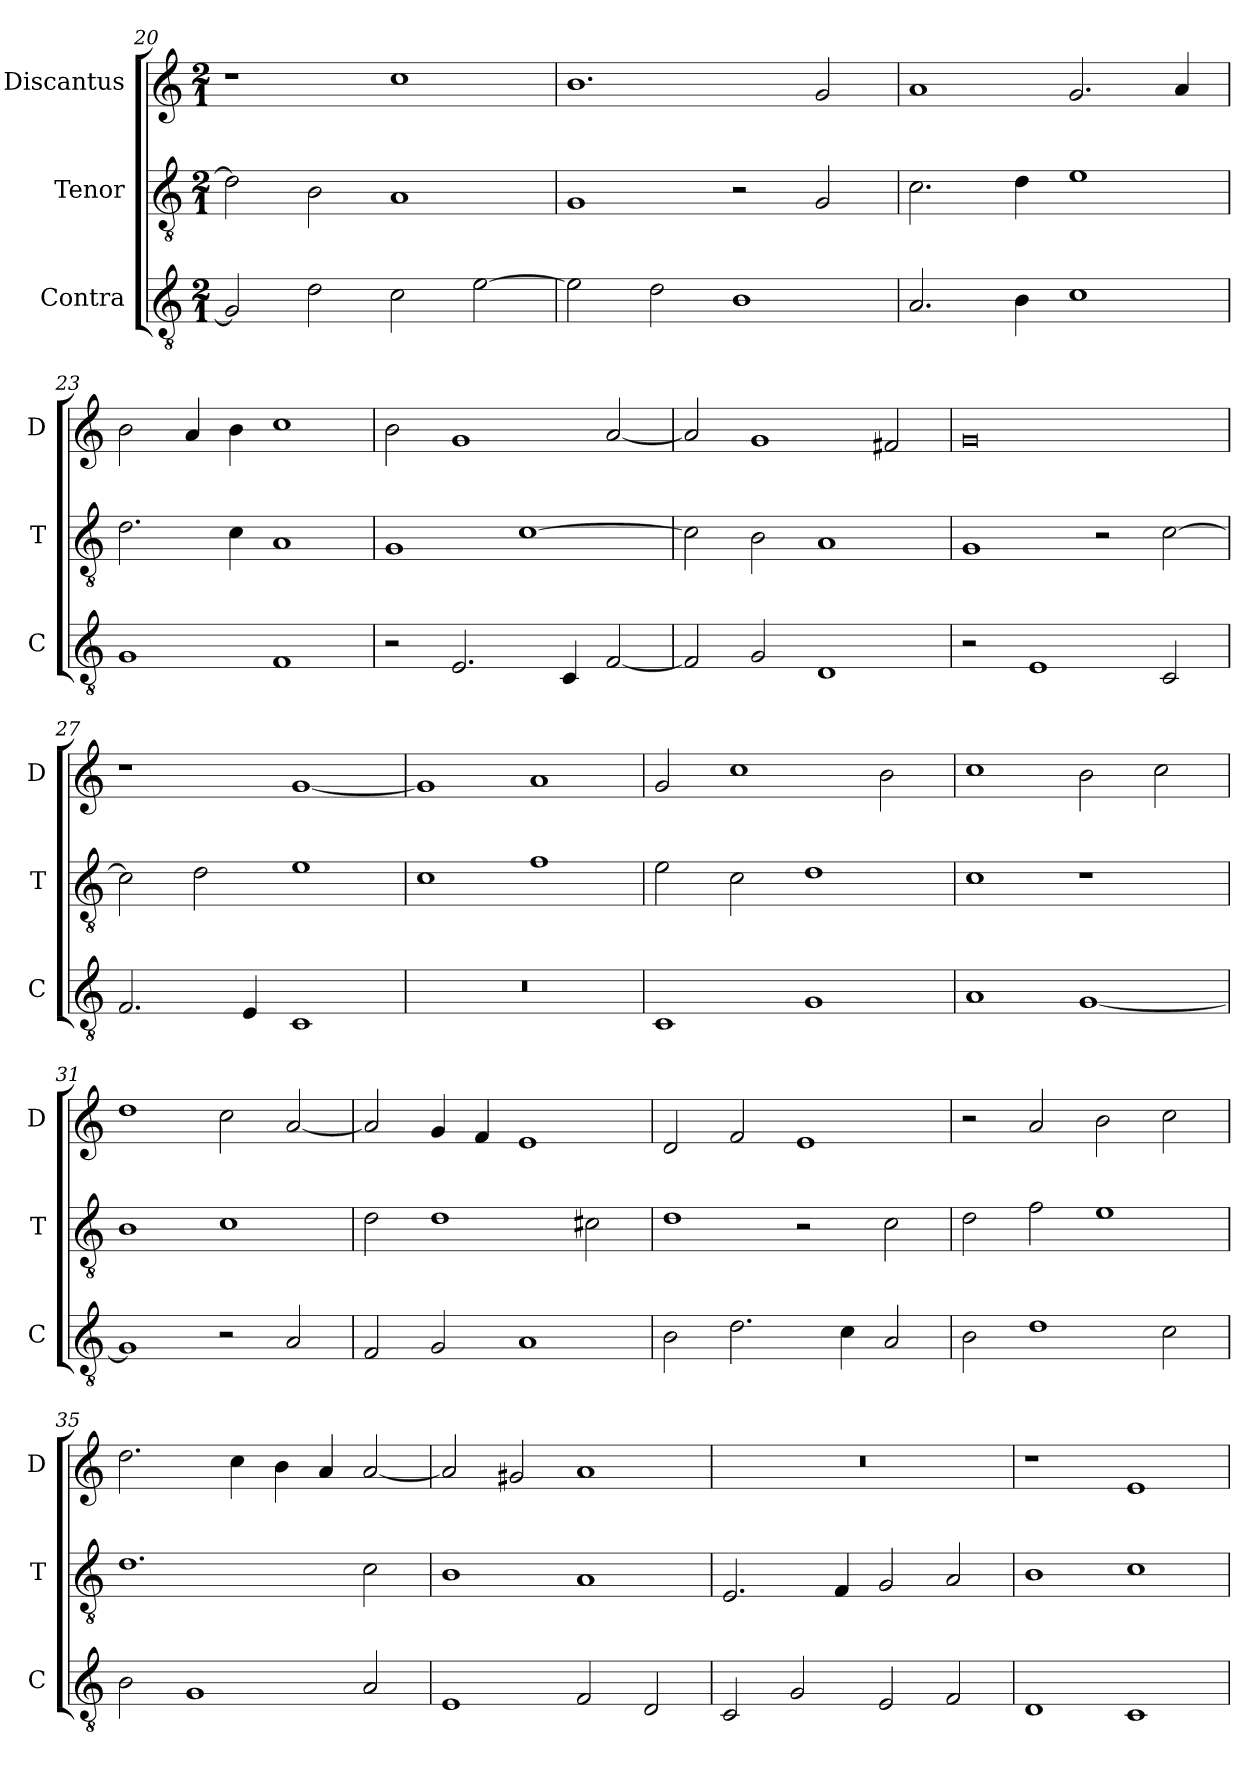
**kern	**kern	**kern
*part3	*part2	*part1
*staff3	*staff2	*staff1
*I"Contra	*I"Tenor	*I"Discantus
*I'C	*I'T	*I'D
*clefGv2	*clefGv2	*clefG2
*k[]	*k[]	*k[]
*M2/1	*M2/1	*M2/1
=20	=20	=20
2G/]	2d\]	1r
2d\	2B\	.
2c\	1A	1cc
[2e\	.	.
=21	=21	=21
2e\]	1G	1.b
2d\	.	.
1B	2r	.
.	2G/	2g/
=22	=22	=22
2.A/	2.c\	1a
4B\	4d\	.
1c	1e	2.g/
.	.	4a/
=23	=23	=23
1G	2.d\	2b\
.	.	4a/
.	4c\	4b\
1F	1A	1cc
=24	=24	=24
2r	1G	2b\
2.E/	.	1g
.	[1c	.
4C/	.	.
[2F/	.	[2a/
=25	=25	=25
2F/]	2c\]	2a/]
2G/	2B\	1g
1D	1A	.
.	.	2f#X/
=26	=26	=26
2r	1G	0g
1E	.	.
.	2r	.
2C/	[2c\	.
=27	=27	=27
2.F/	2c\]	1r
.	2d\	.
4E/	.	.
1C	1e	[1g
=28	=28	=28
0r	1c	1g]
.	1f	1a
=29	=29	=29
1C	2e\	2g/
.	2c\	1cc
1G	1d	.
.	.	2b\
=30	=30	=30
1A	1c	1cc
[1G	1r	2b\
.	.	2cc\
=31	=31	=31
1G]	1B	1dd
2r	1c	2cc\
2A/	.	[2a/
=32	=32	=32
2F/	2d\	2a/]
2G/	1d	4g/
.	.	4f/
1A	.	1e
.	2c#X\	.
=33	=33	=33
2B\	1d	2d/
2.d\	.	2f/
.	2r	1e
4c\	.	.
2A/	2c\	.
=34	=34	=34
2B\	2d\	2r
1d	2f\	2a/
.	1e	2b\
2c\	.	2cc\
=35	=35	=35
2B\	1.d	2.dd\
1G	.	.
.	.	4cc\
.	.	4b\
.	.	4a/
2A/	2c\	[2a/
=36	=36	=36
1E	1B	2a/]
.	.	2g#X/
2F/	1A	1a
2D/	.	.
=37	=37	=37
2C/	2.E/	0r
2G/	.	.
.	4F/	.
2E/	2G/	.
2F/	2A/	.
=38	=38	=38
1D	1B	1r
1C	1c	1e
=	=	=
*-	*-	*-
